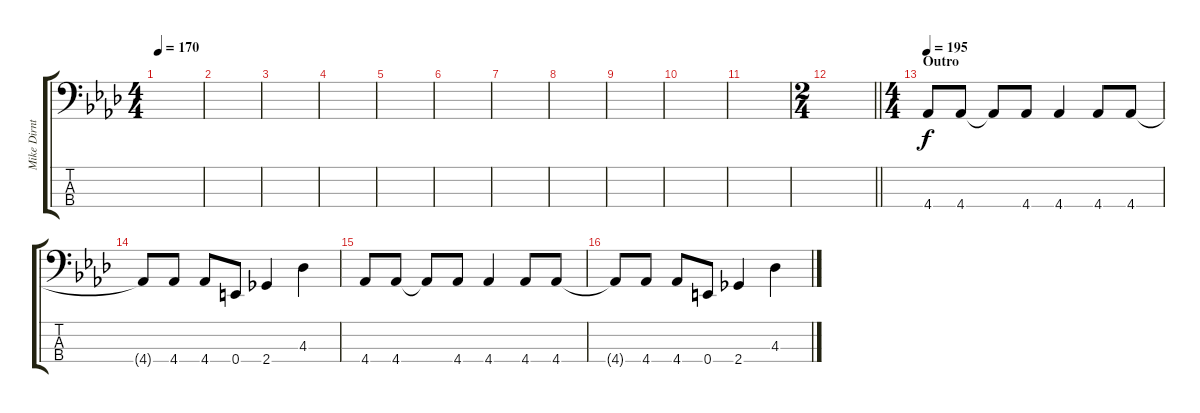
\track ("Mike Dirnt" "Mike Dirnt") {instrument electricbasspick}
\staff {score tabs}
\tuning (G2 D2 A1 E1) {hide}
\ts (4 4)
\tempo 170
\clef f4
\ks ab
|
|
|
|
|
|
|
|
|
|
|
\ts (2 4)
\barLineRight lightlight
|
\ts (4 4)
\section ("" "Outro")
\tempo 195
4.4.8 4.4.8 4.4{t}.8 4.4.8 4.4.4 4.4.8 4.4.8 |
4.4{t}.8 4.4.8 4.4.8 0.4.8 2.4.4 4.3.4 |
4.4.8 4.4.8 4.4{t}.8 4.4.8 4.4.4 4.4.8 4.4.8 |
4.4{t}.8 4.4.8 4.4.8 0.4.8 2.4.4 4.3.4
